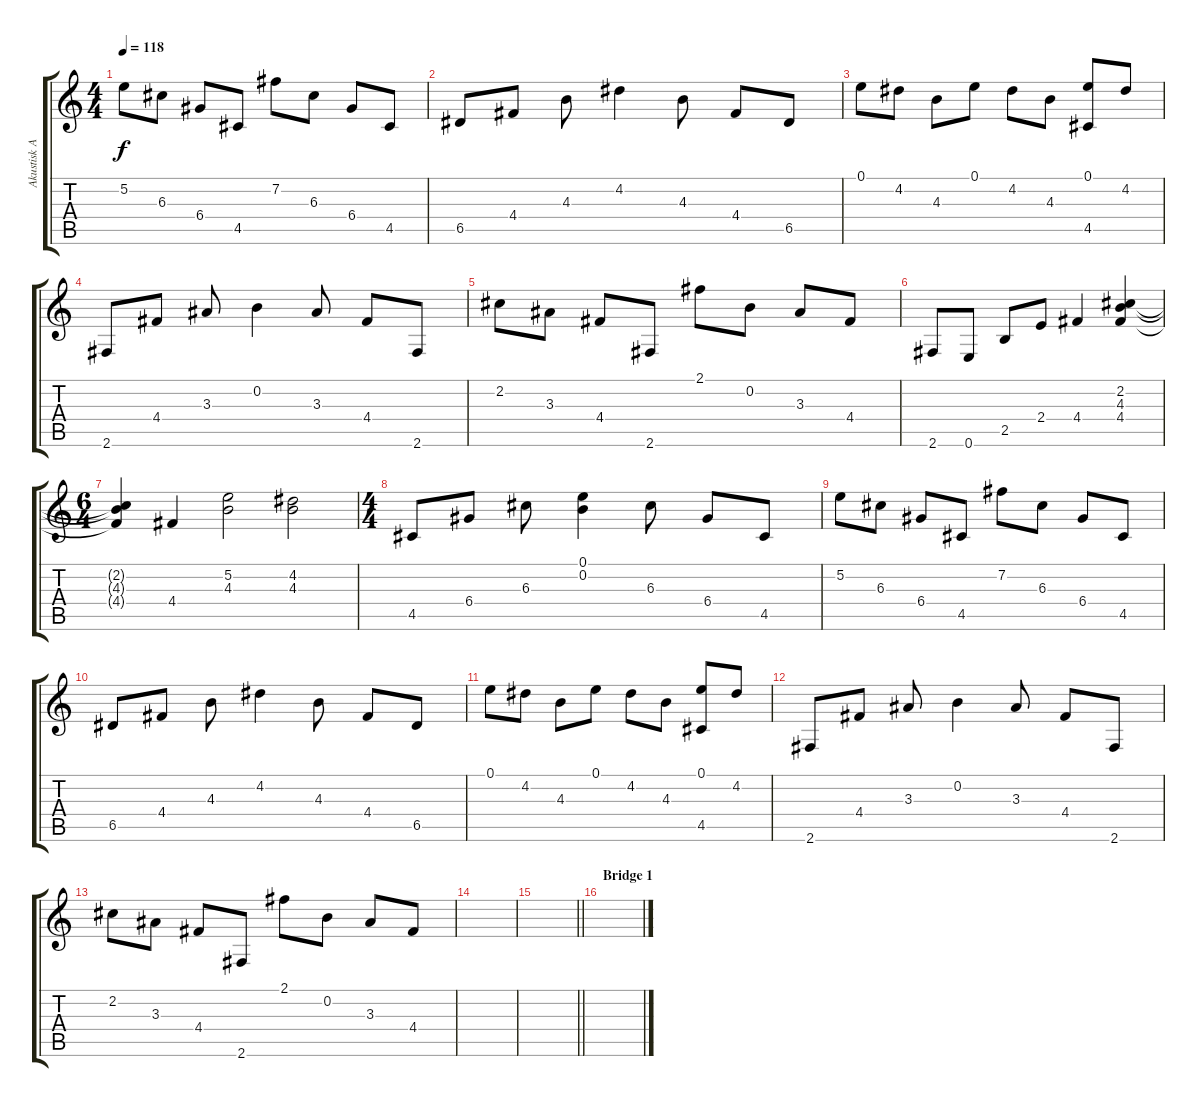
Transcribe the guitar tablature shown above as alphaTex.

\track ("Akustisk Aske" "Akustisk A") {instrument acousticguitarsteel}
\staff {score tabs}
\tuning (E4 B3 G3 D3 A2 E2) {hide}
\ts (4 4)
\tempo 118
\clef g2
\ks c
5.2.8{dy f} 6.3.8 6.4.8 4.5.8 7.2.8 6.3.8 6.4.8 4.5.8 |
6.5.8 4.4.8 4.3.8 4.2.4 4.3.8 4.4.8 6.5.8 |
0.1.8 4.2.8 4.3.8 0.1.8 4.2.8 4.3.8 (0.1 4.5).8 4.2.8 |
2.6.8 4.4.8 3.3.8 0.2.4 3.3.8 4.4.8 2.6.8 |
2.2.8 3.3.8 4.4.8 2.6.8 2.1.8 0.2.8 3.3.8 4.4.8 |
2.6.8 0.6.8 2.5.8 2.4.8 4.4.4 (2.2 4.3 4.4).4 |
\ts (6 4)
(2.2{t} 4.3{t} 4.4{t}).4 4.4.4 (5.2 4.3).2 (4.2 4.3).2 |
\ts (4 4)
4.5.8 6.4.8 6.3.8 (0.1 0.2).4 6.3.8 6.4.8 4.5.8 |
5.2.8 6.3.8 6.4.8 4.5.8 7.2.8 6.3.8 6.4.8 4.5.8 |
6.5.8 4.4.8 4.3.8 4.2.4 4.3.8 4.4.8 6.5.8 |
0.1.8 4.2.8 4.3.8 0.1.8 4.2.8 4.3.8 (0.1 4.5).8 4.2.8 |
2.6.8 4.4.8 3.3.8 0.2.4 3.3.8 4.4.8 2.6.8 |
2.2.8 3.3.8 4.4.8 2.6.8 2.1.8 0.2.8 3.3.8 4.4.8 |
|
\barLineRight lightlight
|
\section ("" "Bridge 1")
